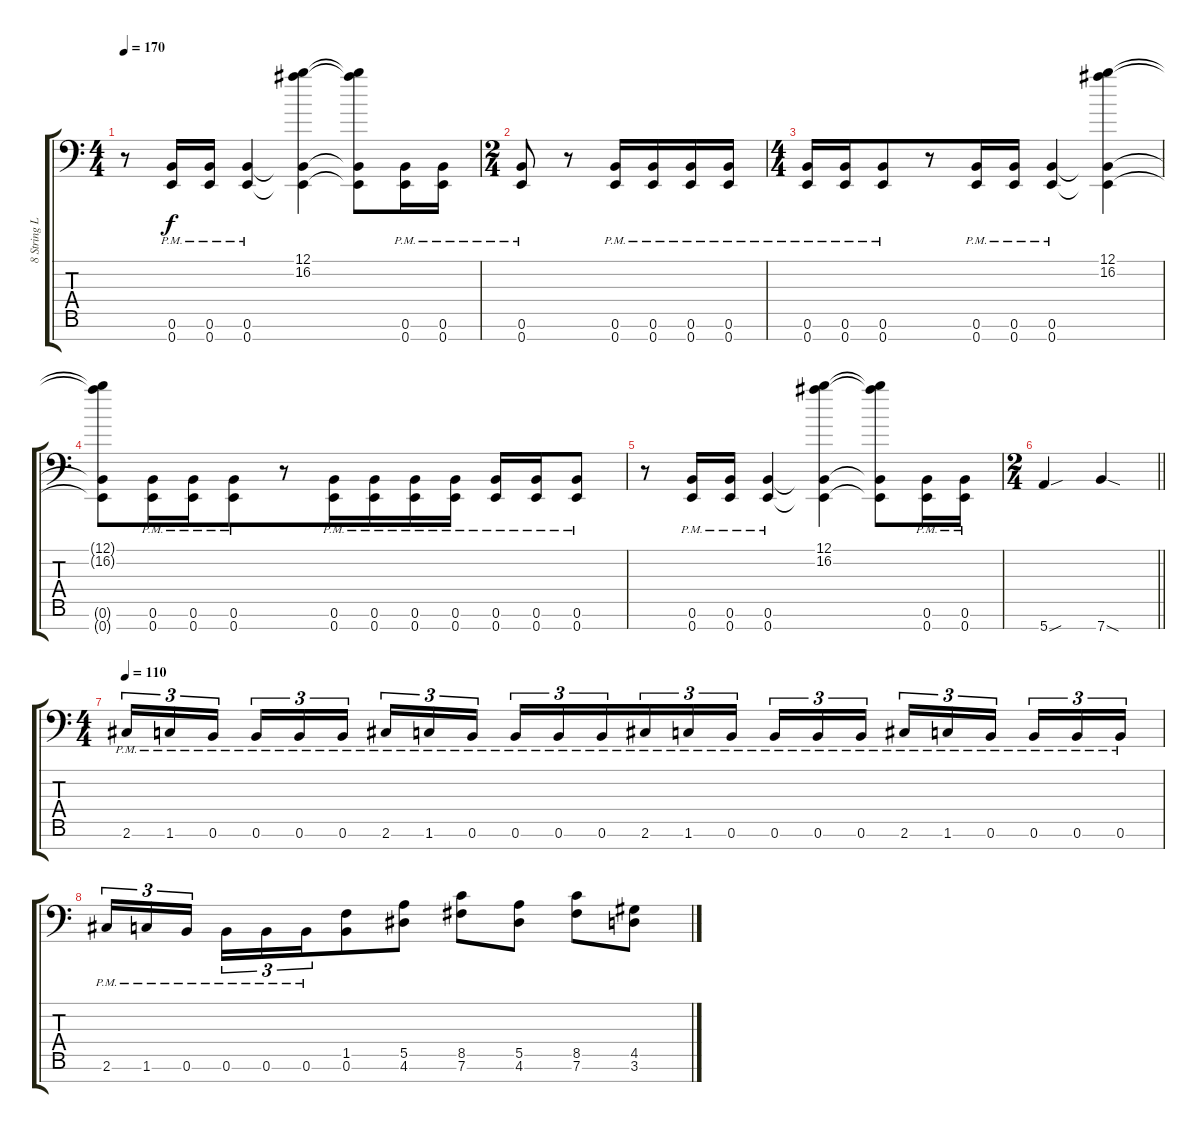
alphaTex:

\track ("8 String Left" "8 String L") {instrument distortionguitar}
\staff {score tabs}
\tuning (B3 Gb3 E3 B2 E2 B1 E1) {hide}
\ts (4 4)
\tempo 170
\clef f4
\ks c
r.8{dy f beam merge} (0.6{pm} 0.7{pm}).16 (0.6{pm} 0.7{pm}).16 (0.6{pm} 0.7{pm}).4 (12.1 16.2 0.6{t} 0.7{t}).4 (12.1{t} 16.2{t} 0.6{t} 0.7{t}).8 (0.6{pm} 0.7{pm}).16 (0.6{pm} 0.7{pm}).16 |
\ts (2 4)
(0.6{pm} 0.7{pm}).8 r.8 (0.6{pm} 0.7{pm}).16 (0.6{pm} 0.7{pm}).16{beam merge} (0.6{pm} 0.7{pm}).16 (0.6{pm} 0.7{pm}).16 |
\ts (4 4)
(0.6{pm} 0.7{pm}).16 (0.6{pm} 0.7{pm}).16{beam merge} (0.6{pm} 0.7{pm}).8{beam merge} r.8{beam merge} (0.6{pm} 0.7{pm}).16 (0.6{pm} 0.7{pm}).16 (0.6{pm} 0.7{pm}).4 (12.1 16.2 0.6{t} 0.7{t}).4 |
(12.1{t} 16.2{t} 0.6{t} 0.7{t}).8 (0.6{pm} 0.7{pm}).16 (0.6{pm} 0.7{pm}).16{beam merge} (0.6{pm} 0.7{pm}).8{beam merge} r.8 (0.6{pm} 0.7{pm}).16 (0.6{pm} 0.7{pm}).16{beam merge} (0.6{pm} 0.7{pm}).16 (0.6{pm} 0.7{pm}).16 (0.6{pm} 0.7{pm}).16{beam merge} (0.6{pm} 0.7{pm}).16 (0.6{pm} 0.7{pm}).8 |
r.8{beam merge} (0.6{pm} 0.7{pm}).16 (0.6{pm} 0.7{pm}).16 (0.6{pm} 0.7{pm}).4 (12.1 16.2 0.6{t} 0.7{t}).4 (12.1{t} 16.2{t} 0.6{t} 0.7{t}).8 (0.6{pm} 0.7{pm}).16 (0.6{pm} 0.7{pm}).16 |
\ts (2 4)
\barLineRight lightlight
5.7{sou}.4 7.7{sod}.4 |
\ts (4 4)
\section ("" "")
\tempo 110
2.6{pm}.16{tu (3 2)} 1.6{pm}.16{tu (3 2)} 0.6{pm}.16{tu (3 2) beam splitsecondary} 0.6{pm}.16{tu (3 2)} 0.6{pm}.16{tu (3 2)} 0.6{pm}.16{tu (3 2)} 2.6{pm}.16{tu (3 2)} 1.6{pm}.16{tu (3 2)} 0.6{pm}.16{tu (3 2) beam splitsecondary} 0.6{pm}.16{tu (3 2) beam merge} 0.6{pm}.16{tu (3 2) beam merge} 0.6{pm}.16{tu (3 2) beam merge} 2.6{pm}.16{tu (3 2)} 1.6{pm}.16{tu (3 2)} 0.6{pm}.16{tu (3 2) beam splitsecondary} 0.6{pm}.16{tu (3 2)} 0.6{pm}.16{tu (3 2)} 0.6{pm}.16{tu (3 2)} 2.6{pm}.16{tu (3 2)} 1.6{pm}.16{tu (3 2)} 0.6{pm}.16{tu (3 2) beam splitsecondary} 0.6{pm}.16{tu (3 2) beam merge} 0.6{pm}.16{tu (3 2) beam merge} 0.6{pm}.16{tu (3 2)} |
2.6{pm}.16{tu (3 2)} 1.6{pm}.16{tu (3 2)} 0.6{pm}.16{tu (3 2) beam splitsecondary} 0.6{pm}.16{tu (3 2)} 0.6{pm}.16{tu (3 2)} 0.6{pm}.16{tu (3 2) beam merge} (1.5 0.6).8 (5.5 4.6).8 (8.5 7.6).8{beam merge} (5.5 4.6).8 (8.5 7.6).8{beam merge} (4.5 3.6).8
